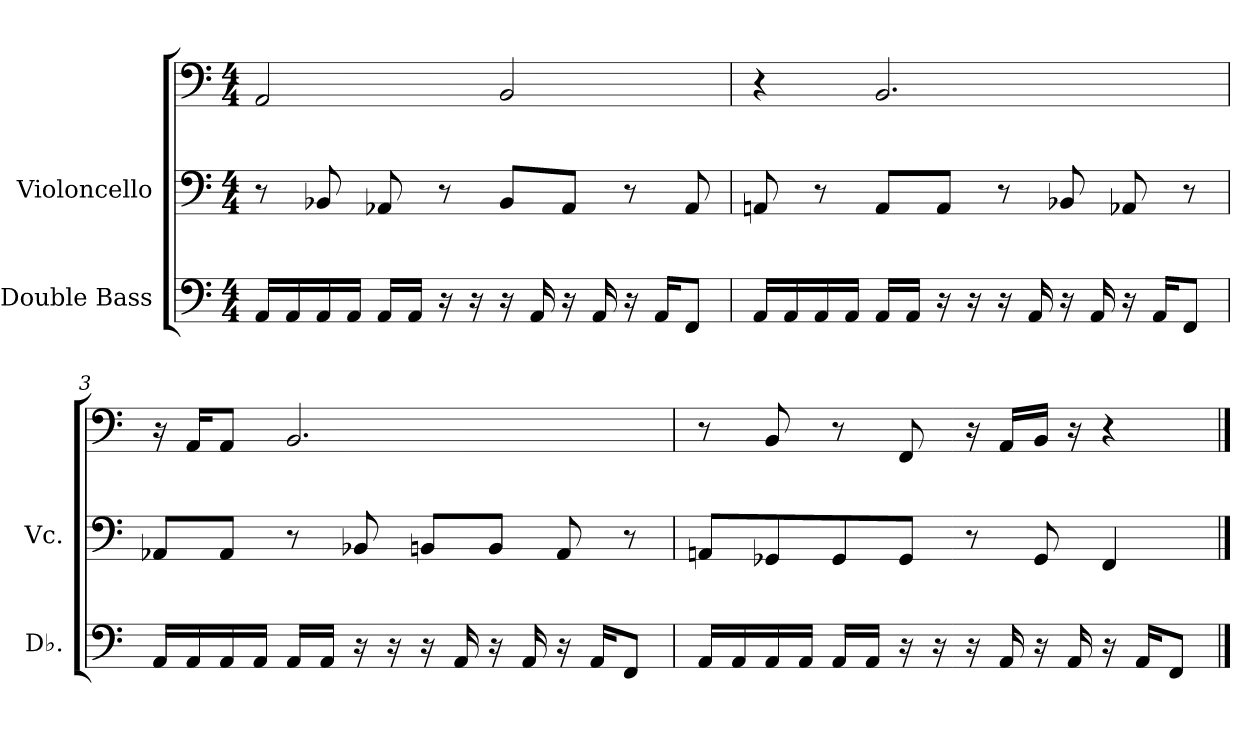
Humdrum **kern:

**kern	**kern	**kern
*part3	*part2	*part1
*staff3	*staff2	*staff1
*I"Double Bass	*I"Violoncello	*
*I'Db.	*I'Vc.	*
!!LO:PB:g=z
*clefF4	*clefF4	*clefF4
*ITrd7c12	*	*
*k[]	*k[]	*k[]
*C:	*C:	*C:
*M4/4	*M4/4	*M4/4
=1	=1	=1
16AAAi/LL	8r	2AAi/
16AAAi/	.	.
16AAAi/	8BB-Xi/	.
16AAAi/JJ	.	.
16AAAi/LL	8AA-Xi/	.
16AAAi/JJ	.	.
16r	8r	.
16r	.	.
16r	8BB-i/L	2BBi/
16AAAi/	.	.
16r	8AA-i/J	.
16AAAi/	.	.
16r	8r	.
16AAAi/KL	.	.
8FFFi/J	8AA-i/	.
=2	=2	=2
16AAAi/LL	8AAni/	4r
16AAAi/	.	.
16AAAi/	8r	.
16AAAi/JJ	.	.
16AAAi/LL	8AAi/L	2.BBi/
16AAAi/JJ	.	.
16r	8AAi/J	.
16r	.	.
16r	8r	.
16AAAi/	.	.
16r	8BB-Xi/	.
16AAAi/	.	.
16r	8AA-Xi/	.
16AAAi/KL	.	.
8FFFi/J	8r	.
!!LO:LB:g=z
=3	=3	=3
16AAAi/LL	8AA-Xi/L	16r
16AAAi/	.	16AAi/KL
16AAAi/	8AA-i/J	8AAi/J
16AAAi/JJ	.	.
16AAAi/LL	8r	2.BBi/
16AAAi/JJ	.	.
16r	8BB-Xi/	.
16r	.	.
16r	8BBni/L	.
16AAAi/	.	.
16r	8BBi/J	.
16AAAi/	.	.
16r	8AA-i/	.
16AAAi/KL	.	.
8FFFi/J	8r	.
=4	=4	=4
16AAAi/LL	8AAni/L	8r
16AAAi/	.	.
16AAAi/	8GG-Xi/	8BBi/
16AAAi/JJ	.	.
16AAAi/LL	8GG-i/	8r
16AAAi/JJ	.	.
16r	8GG-i/J	8FFi/
16r	.	.
16r	8r	16r
16AAAi/	.	16AAi/LL
16r	8GG-i/	16BBi/JJ
16AAAi/	.	16r
16r	4FFi/	4r
16AAAi/KL	.	.
8FFFi/J	.	.
==	==	==
*-	*-	*-
